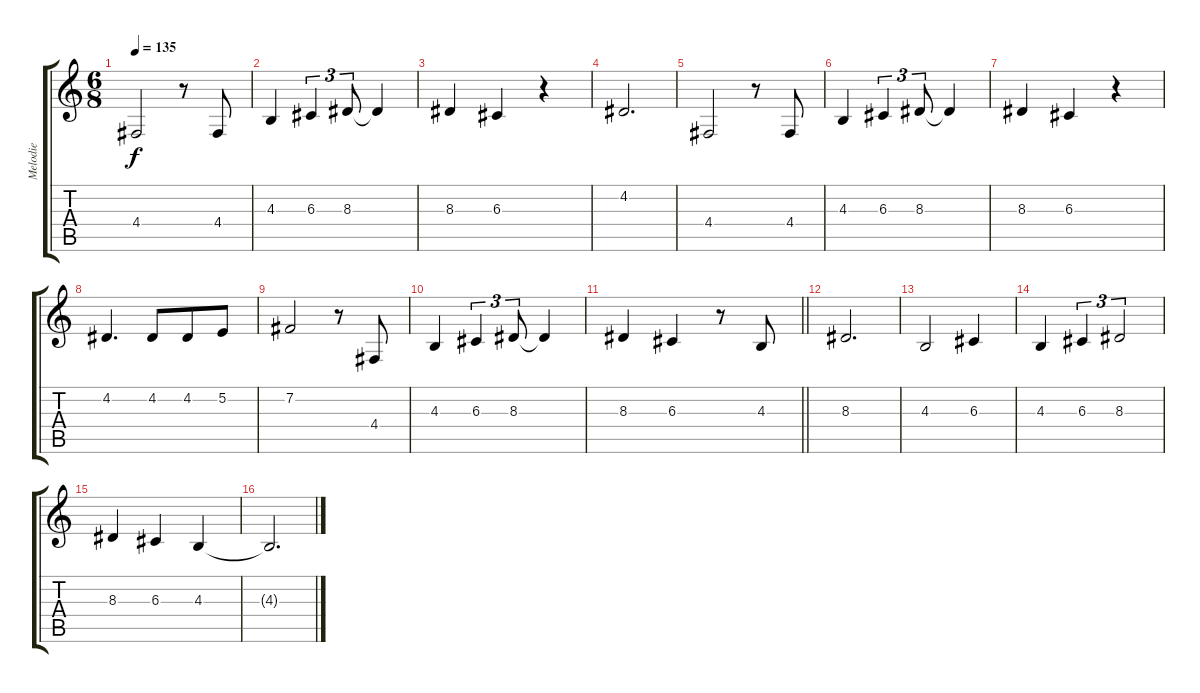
\track ("Melodie" "Melodie") {instrument clarinet}
\staff {score tabs}
\tuning (E4 B3 G3 D3 A2 E2) {hide}
\ts (6 8)
\tempo 135
\clef g2
\ks c
4.4.2{dy f} r.8 4.4.8 |
4.3.4 6.3.4{tu (3 2)} 8.3.8{tu (3 2)} 8.3{t}.4 |
8.3.4 6.3.4 r.4 |
4.2.2{d} |
4.4.2 r.8 4.4.8 |
4.3.4 6.3.4{tu (3 2)} 8.3.8{tu (3 2)} 8.3{t}.4 |
8.3.4 6.3.4 r.4 |
4.2.4{d} 4.2.8 4.2.8 5.2.8 |
7.2.2 r.8 4.4.8 |
4.3.4 6.3.4{tu (3 2)} 8.3.8{tu (3 2)} 8.3{t}.4 |
\barLineRight lightlight
8.3.4 6.3.4 r.8 4.3.8 |
\section ("" "")
8.3.2{d} |
4.3.2 6.3.4 |
4.3.4 6.3.4{tu (3 2)} 8.3.2{tu (3 2)} |
8.3.4 6.3.4 4.3.4 |
4.3{t}.2{d}
